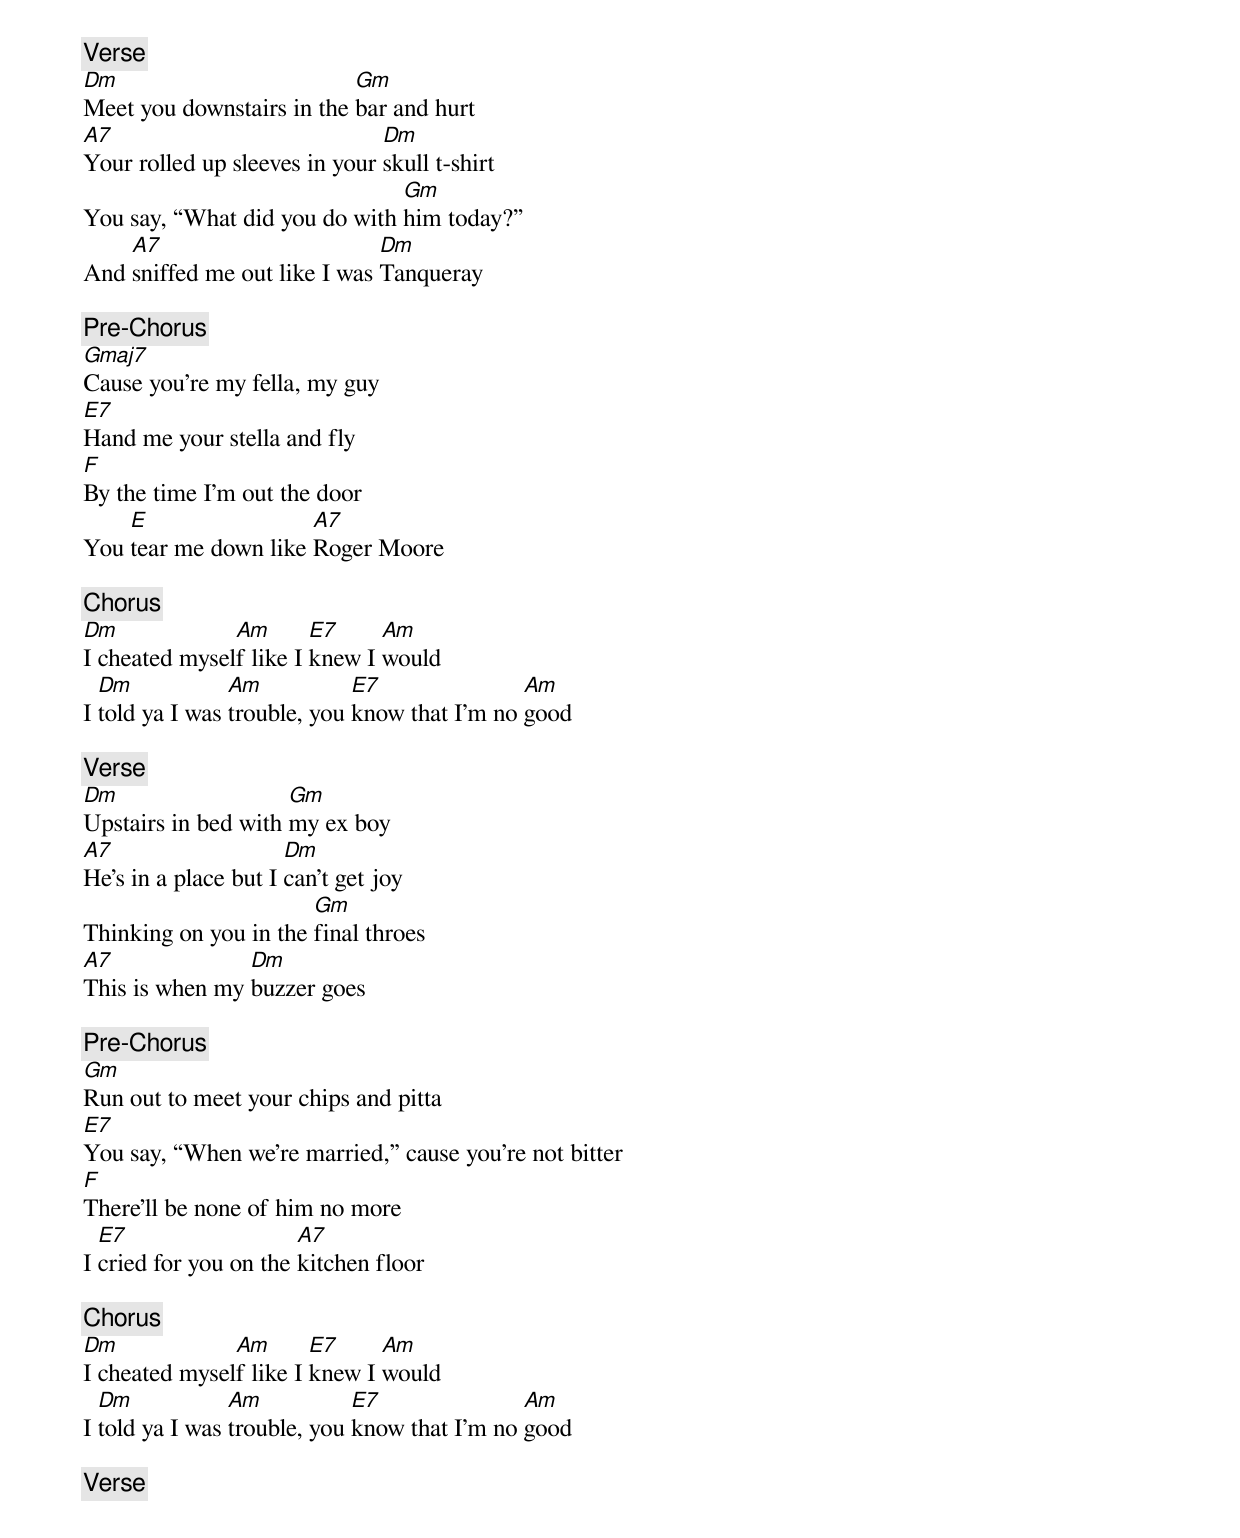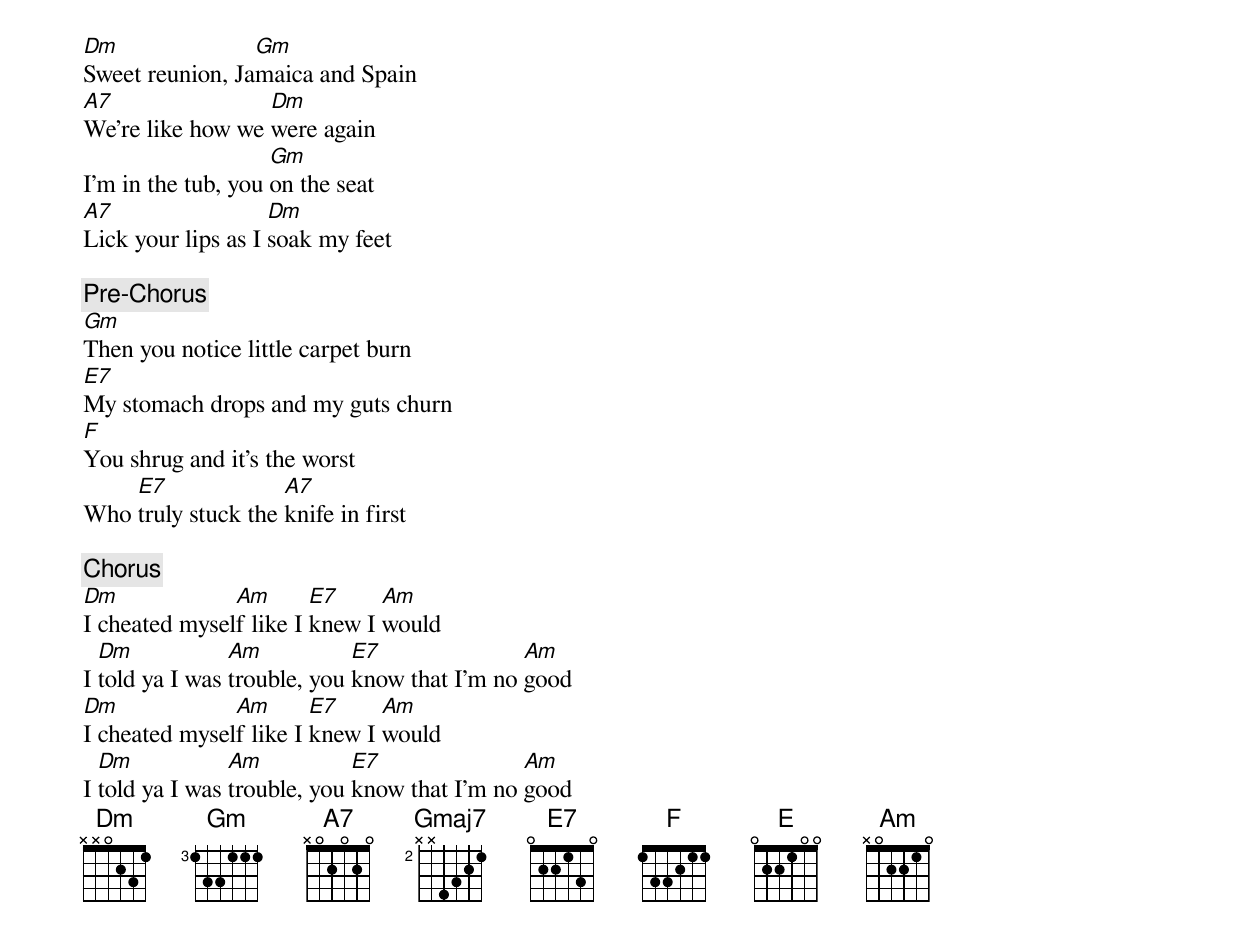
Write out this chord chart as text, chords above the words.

 [Verse]
Dm                         Gm
Meet you downstairs in the bar and hurt
A7                             Dm
Your rolled up sleeves in your skull t-shirt
                               Gm
You say, “What did you do with him today?”
    A7                        Dm
And sniffed me out like I was Tanqueray

 [Pre-Chorus]
Gmaj7
Cause you're my fella, my guy
E7
Hand me your stella and fly
F
By the time I'm out the door
    E                 A7
You tear me down like Roger Moore

 [Chorus]
Dm             Am       E7     Am
I cheated myself like I knew I would
  Dm            Am           E7               Am
I told ya I was trouble, you know that I'm no good

 [Verse]
Dm                   Gm
Upstairs in bed with my ex boy
A7                    Dm
He's in a place but I can't get joy
                       Gm
Thinking on you in the final throes
A7              Dm
This is when my buzzer goes

 [Pre-Chorus]
Gm
Run out to meet your chips and pitta
E7
You say, “When we're married,” cause you're not bitter
F
There'll be none of him no more
  E7                   A7
I cried for you on the kitchen floor

 [Chorus]
Dm             Am       E7     Am
I cheated myself like I knew I would
  Dm            Am           E7               Am
I told ya I was trouble, you know that I'm no good

 [Verse]
Dm               Gm
Sweet reunion, Jamaica and Spain
A7                Dm
We're like how we were again
                    Gm
I'm in the tub, you on the seat
A7                  Dm
Lick your lips as I soak my feet

 [Pre-Chorus]
Gm
Then you notice little carpet burn
E7
My stomach drops and my guts churn
F
You shrug and it's the worst
    E7              A7
Who truly stuck the knife in first

 [Chorus]
Dm             Am       E7     Am
I cheated myself like I knew I would
  Dm            Am           E7               Am
I told ya I was trouble, you know that I'm no good
Dm             Am       E7     Am
I cheated myself like I knew I would
  Dm            Am           E7               Am
I told ya I was trouble, you know that I'm no good
